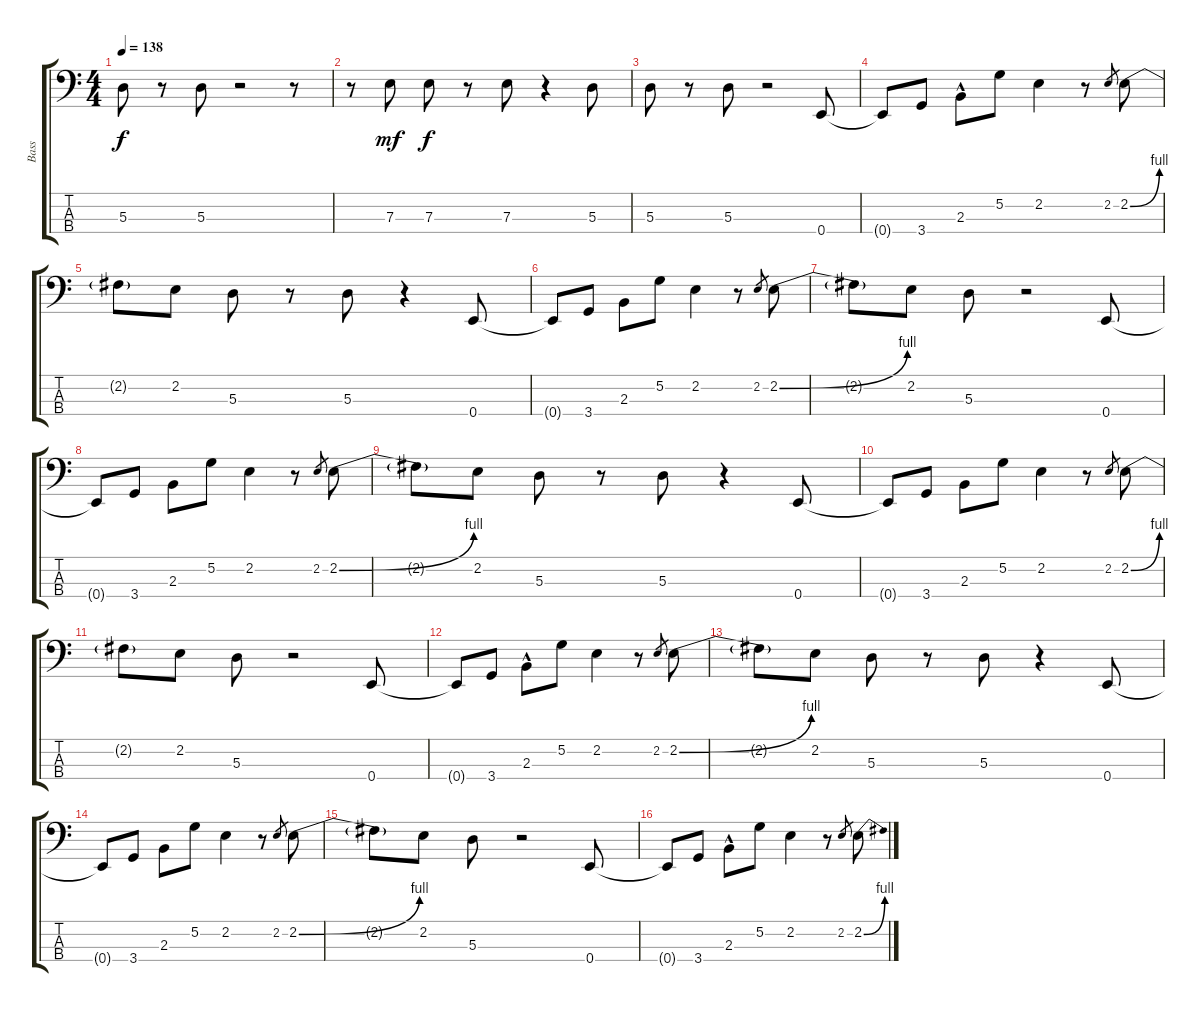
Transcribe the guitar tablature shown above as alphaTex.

\track ("Bass" "Bass") {instrument electricbasspick}
\staff {score tabs}
\tuning (G2 D2 A1 E1) {hide}
\ts (4 4)
\tempo 138
\clef f4
\ks c
5.3.8{dy f} r.8 5.3.8 r.2 r.8 |
r.8 7.3.8{dy mf} 7.3.8{dy f} r.8 7.3.8 r.4 5.3.8 |
5.3.8 r.8 5.3.8 r.2 0.4.8 |
0.4{t}.8 3.4.8 2.3{hac}.8 5.2.8 2.2.4 r.8 2.2.8{gr} 2.2{be (bend 0 0 60 4)}.8 |
2.2{t}.8 2.2.8 5.3.8 r.8 5.3.8 r.4 0.4.8 |
0.4{t}.8 3.4.8 2.3.8 5.2.8 2.2.4 r.8 2.2.8{gr} 2.2{be (bend 0 0 60 4)}.8 |
2.2{t}.8 2.2.8 5.3.8 r.2 0.4.8 |
0.4{t}.8 3.4.8 2.3.8 5.2.8 2.2.4 r.8 2.2.8{gr} 2.2{be (bend 0 0 60 4)}.8 |
2.2{t}.8 2.2.8 5.3.8 r.8 5.3.8 r.4 0.4.8 |
0.4{t}.8 3.4.8 2.3.8 5.2.8 2.2.4 r.8 2.2.8{gr} 2.2{be (bend 0 0 60 4)}.8 |
2.2{t}.8 2.2.8 5.3.8 r.2 0.4.8 |
0.4{t}.8 3.4.8 2.3{hac}.8 5.2.8 2.2.4 r.8 2.2.8{gr} 2.2{be (bend 0 0 60 4)}.8 |
2.2{t}.8 2.2.8 5.3.8 r.8 5.3.8 r.4 0.4.8 |
0.4{t}.8 3.4.8 2.3.8 5.2.8 2.2.4 r.8 2.2.8{gr} 2.2{be (bend 0 0 60 4)}.8 |
2.2{t}.8 2.2.8 5.3.8 r.2 0.4.8 |
0.4{t}.8 3.4.8 2.3{hac}.8 5.2.8 2.2.4 r.8 2.2.8{gr} 2.2{be (bend 0 0 60 4)}.8
